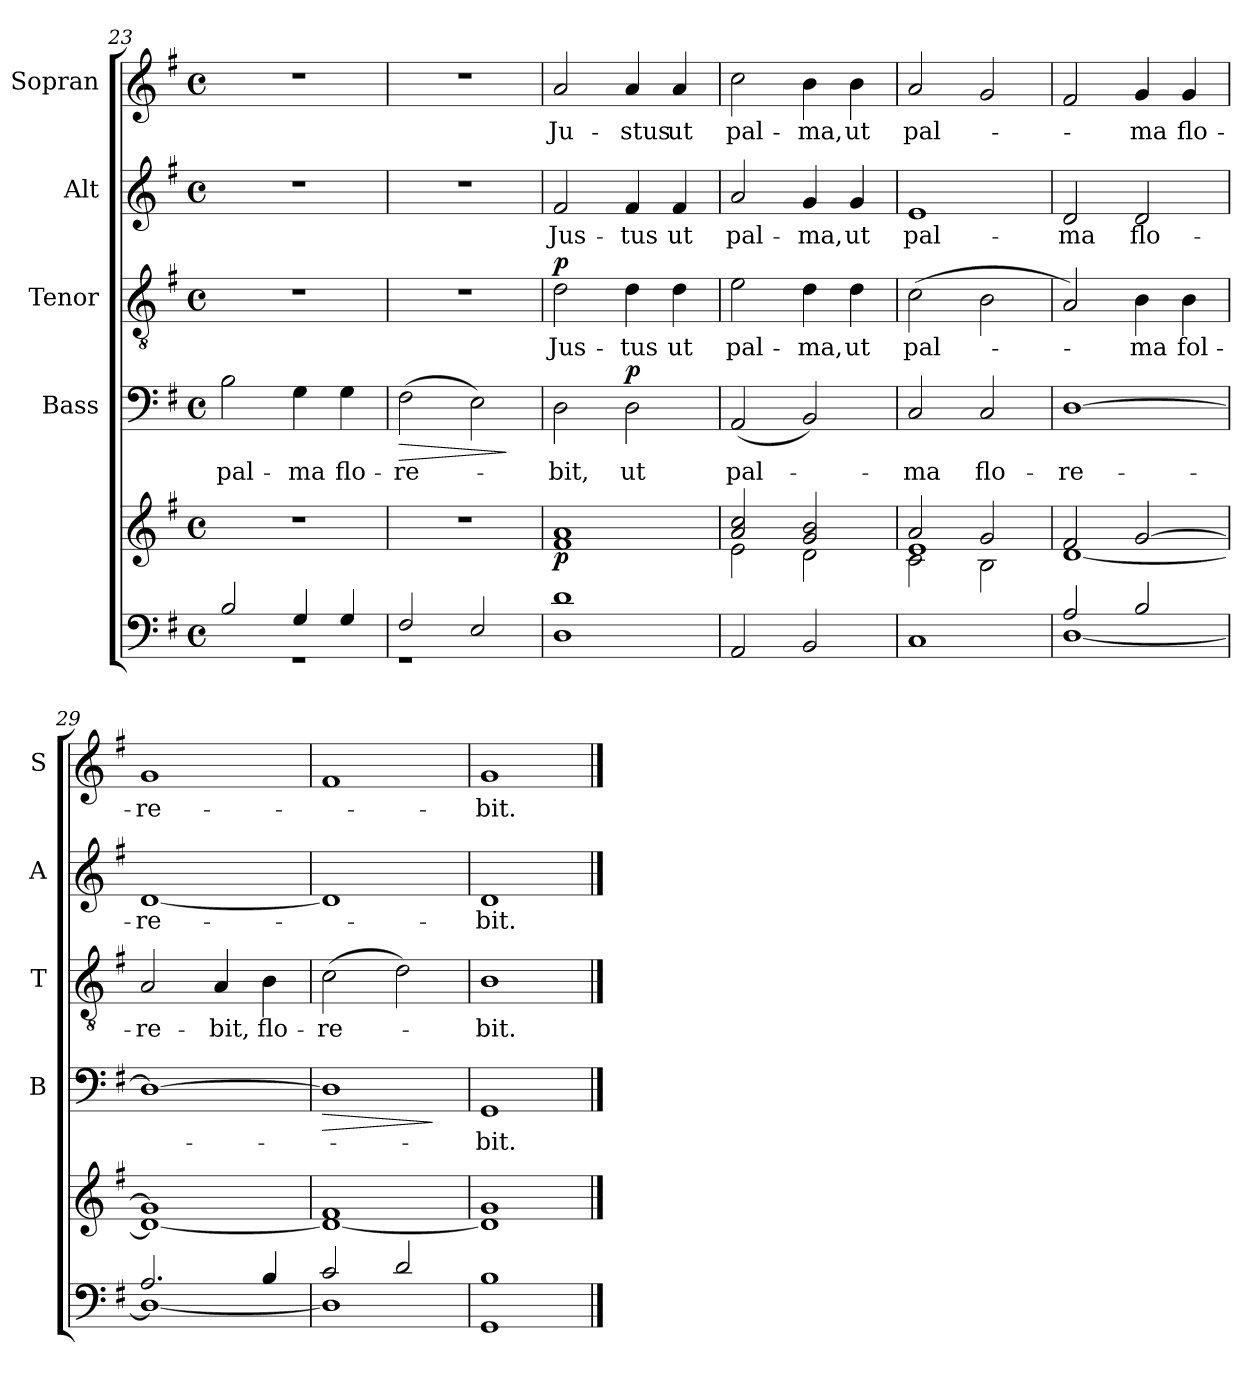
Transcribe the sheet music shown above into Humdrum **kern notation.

**kern	**kern	**dynam	**kern	**text	**dynam	**kern	**text	**dynam	**kern	**text	**kern	**text
*part5	*part5	*part5	*part4	*part4	*part4	*part3	*part3	*part3	*part2	*part2	*part1	*part1
*staff6	*staff5	*staff5/6	*staff4	*staff4	*staff4	*staff3	*staff3	*staff3	*staff2	*staff2	*staff1	*staff1
*	*	*	*I"Bass	*	*	*I"Tenor	*	*	*I"Alt	*	*I"Sopran	*
*	*	*	*I'B	*	*	*I'T	*	*	*I'A	*	*I'S	*
*clefF4	*clefG2	*	*clefF4	*	*	*clefGv2	*	*	*clefG2	*	*clefG2	*
*k[f#]	*k[f#]	*	*k[f#]	*	*	*k[f#]	*	*	*k[f#]	*	*k[f#]	*
*G:	*G:	*	*G:	*	*	*G:	*	*	*G:	*	*G:	*
*M4/4	*M4/4	*	*M4/4	*	*	*M4/4	*	*	*M4/4	*	*M4/4	*
*met(c)	*met(c)	*	*met(c)	*	*	*met(c)	*	*	*met(c)	*	*met(c)	*
=23	=23	=23	=23	=23	=23	=23	=23	=23	=23	=23	=23	=23
*^	*	*	*	*	*	*	*	*	*	*	*	*
!	!	!	!	!	!LO:LY:b	!	!	!	!	!	!	!	!
2B/	1rGG	1r	.	2B\	pal-	.	1r	.	.	1r	.	1r	.
!	!	!	!	!	!LO:LY:b	!	!	!	!	!	!	!	!
4G/	.	.	.	4G\	-ma	.	.	.	.	.	.	.	.
!	!	!	!	!	!LO:LY:b	!	!	!	!	!	!	!	!
4G/	.	.	.	4G\	flo-	.	.	.	.	.	.	.	.
=24	=24	=24	=24	=24	=24	=24	=24	=24	=24	=24	=24	=24	=24
!	!	!	!	!	!LO:LY:b	!LO:HP:b	!	!	!	!	!	!	!
2F#/	1rGG	1r	.	(>2F#\	-re-	>	1r	.	.	1r	.	1r	.
2E/	.	.	.	2E\)	.	.	.	.	.	.	.	.	.
*v	*v	*	*	*	*	*	*	*	*	*	*	*	*
.	.	.	.	.	]	.	.	.	.	.	.	.
=25	=25	=25	=25	=25	=25	=25	=25	=25	=25	=25	=25	=25
*	*^	*	*	*	*	*	*	*	*	*	*	*
!	!	!	!LO:DY:b	!	!LO:LY:b	!	!	!LO:LY:b	!LO:DY:a	!	!LO:LY:b	!	!LO:LY:b
1D 1d	1a	1f#	p	2D\	-bit,	.	2d\	Jus-	p	2f#/	Jus-	2a/	Ju-
!	!	!	!	!	!LO:LY:b	!LO:DY:a	!	!LO:LY:b	!	!	!LO:LY:b	!	!LO:LY:b
.	.	.	.	2D\	ut	p	4d\	-tus	.	4f#/	-tus	4a/	-stus
!	!	!	!	!	!	!	!	!LO:LY:b	!	!	!LO:LY:b	!	!LO:LY:b
.	.	.	.	.	.	.	4d\	ut	.	4f#/	ut	4a/	ut
!!LO:LB:g=z
=26	=26	=26	=26	=26	=26	=26	=26	=26	=26	=26	=26	=26	=26
!	!	!	!	!	!LO:LY:b	!	!	!LO:LY:b	!	!	!LO:LY:b	!	!LO:LY:b
2AA/	2a/ 2cc/	2e\	.	(<2AA/	pal-	.	2e\	pal-	.	2a/	pal-	2cc\	pal-
!	!	!	!	!	!	!	!	!LO:LY:b	!	!	!LO:LY:b	!	!LO:LY:b
2BB/	2g/ 2b/	2d\	.	2BB/)	.	.	4d\	-ma,	.	4g/	-ma,	4b\	-ma,
!	!	!	!	!	!	!	!	!LO:LY:b	!	!	!LO:LY:b	!	!LO:LY:b
.	.	.	.	.	.	.	4d\	ut	.	4g/	ut	4b\	ut
=27	=27	=27	=27	=27	=27	=27	=27	=27	=27	=27	=27	=27	=27
*	*	*^	*	*	*	*	*	*	*	*	*	*	*
!	!	!	!	!	!	!LO:LY:b	!	!	!LO:LY:b	!	!	!LO:LY:b	!	!LO:LY:b
1C	2a/	1e	2c\	.	2C/	-ma	.	(>2c\	pal-	.	1e	pal-	2a/	pal-
!	!	!	!	!	!	!LO:LY:b	!	!	!	!	!	!	!	!
.	2g/	.	2B\	.	2C/	flo-	.	2B\	.	.	.	.	2g/	.
=28	=28	=28	=28	=28	=28	=28	=28	=28	=28	=28	=28	=28	=28	=28
*^	*	*	*	*	*	*	*	*	*	*	*	*	*	*
!	!	!	!	!	!	!	!LO:LY:b	!	!	!	!	!	!LO:LY:b	!	!
*	*	*	*v	*v	*	*	*	*	*	*	*	*	*	*	*
2A/	[<1D	2f#/	[<1d	.	[1D	-re-	.	2A/)	.	.	2d/	-ma	2f#/	.
!	!	!	!	!	!	!	!	!	!LO:LY:b	!	!	!LO:LY:b	!	!LO:LY:b
2B/	.	[>2g/	.	.	.	.	.	4B\	-ma	.	2d/	flo-	4g/	-ma
!	!	!	!	!	!	!	!	!	!LO:LY:b	!	!	!	!	!LO:LY:b
.	.	.	.	.	.	.	.	4B\	fol-	.	.	.	4g/	flo-
=29	=29	=29	=29	=29	=29	=29	=29	=29	=29	=29	=29	=29	=29	=29
!	!	!	!	!	!	!	!	!	!LO:LY:b	!	!	!LO:LY:b	!	!LO:LY:b
2.A/	1D_	1g]	1d_	.	1D_	.	.	2A/	-re-	.	[1d	-re-	1g	-re-
!	!	!	!	!	!	!	!	!	!LO:LY:b	!	!	!	!	!
.	.	.	.	.	.	.	.	4A/	-bit,	.	.	.	.	.
!	!	!	!	!	!	!	!	!	!LO:LY:b	!	!	!	!	!
4B/	.	.	.	.	.	.	.	4B\	flo-	.	.	.	.	.
=30	=30	=30	=30	=30	=30	=30	=30	=30	=30	=30	=30	=30	=30	=30
!	!	!	!	!	!	!	!LO:HP:b	!	!LO:LY:b	!	!	!	!	!
2c/	1D]	1f#	1d_	.	1D]	.	>	(>2c\	-re-	.	1d]	.	1f#	.
2d/	.	.	.	.	.	.	.	2d\)	.	.	.	.	.	.
*v	*v	*	*	*	*	*	*	*	*	*	*	*	*	*
*	*v	*v	*	*	*	*	*	*	*	*	*	*	*
.	.	.	.	.	]	.	.	.	.	.	.	.
=31	=31	=31	=31	=31	=31	=31	=31	=31	=31	=31	=31	=31
*^	*^	*	*	*	*	*	*	*	*	*	*	*
!	!	!	!	!	!	!LO:LY:b	!	!	!LO:LY:b	!	!	!LO:LY:b	!	!LO:LY:b
1B	1GG	1g	1d]	.	1GG	-bit.	.	1B	-bit.	.	1d	-bit.	1g	-bit.
*v	*v	*	*	*	*	*	*	*	*	*	*	*	*	*
*	*v	*v	*	*	*	*	*	*	*	*	*	*	*
==	==	==	==	==	==	==	==	==	==	==	==	==
*-	*-	*-	*-	*-	*-	*-	*-	*-	*-	*-	*-	*-
